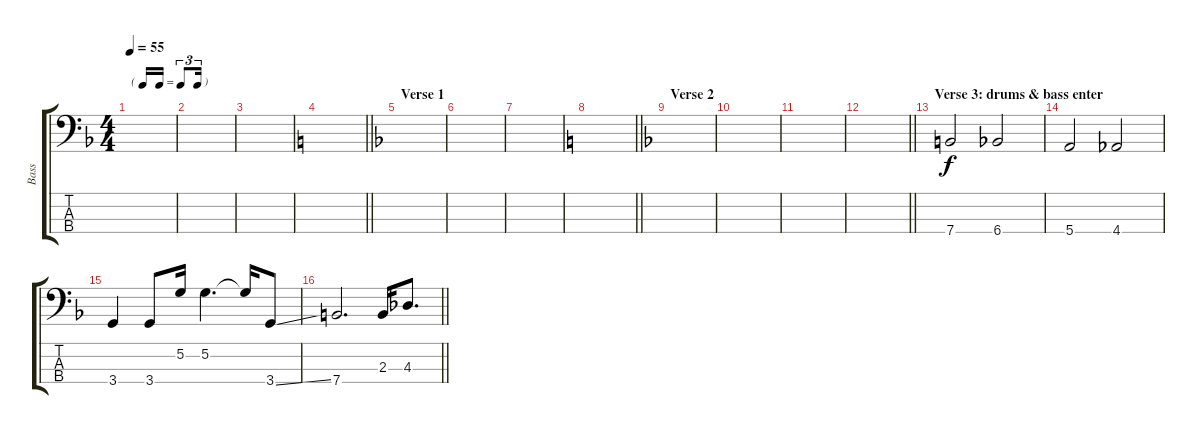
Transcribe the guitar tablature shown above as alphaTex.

\track ("Bass" "Bass") {instrument electricbassfinger}
\staff {score tabs}
\tuning (G2 D2 A1 E1) {hide}
\ts (4 4)
\tf triplet16th
\tempo 55
\clef f4
\ks dminor
|
|
|
\barLineRight lightlight
\ks c
|
\section ("" "Verse 1")
\ks dminor
|
|
|
\barLineRight lightlight
\ks c
|
\section ("" "Verse 2")
\ks dminor
|
|
|
\barLineRight lightlight
|
\section ("" "Verse 3: drums & bass enter")
7.4.2 6.4.2 |
5.4.2 4.4.2 |
3.4.4 3.4.8 5.2.16 5.2.4{d} 5.2{t}.16 3.4{ss}.8 |
\barLineRight lightlight
7.4.2{d} 2.3.16 4.3.8{d}
